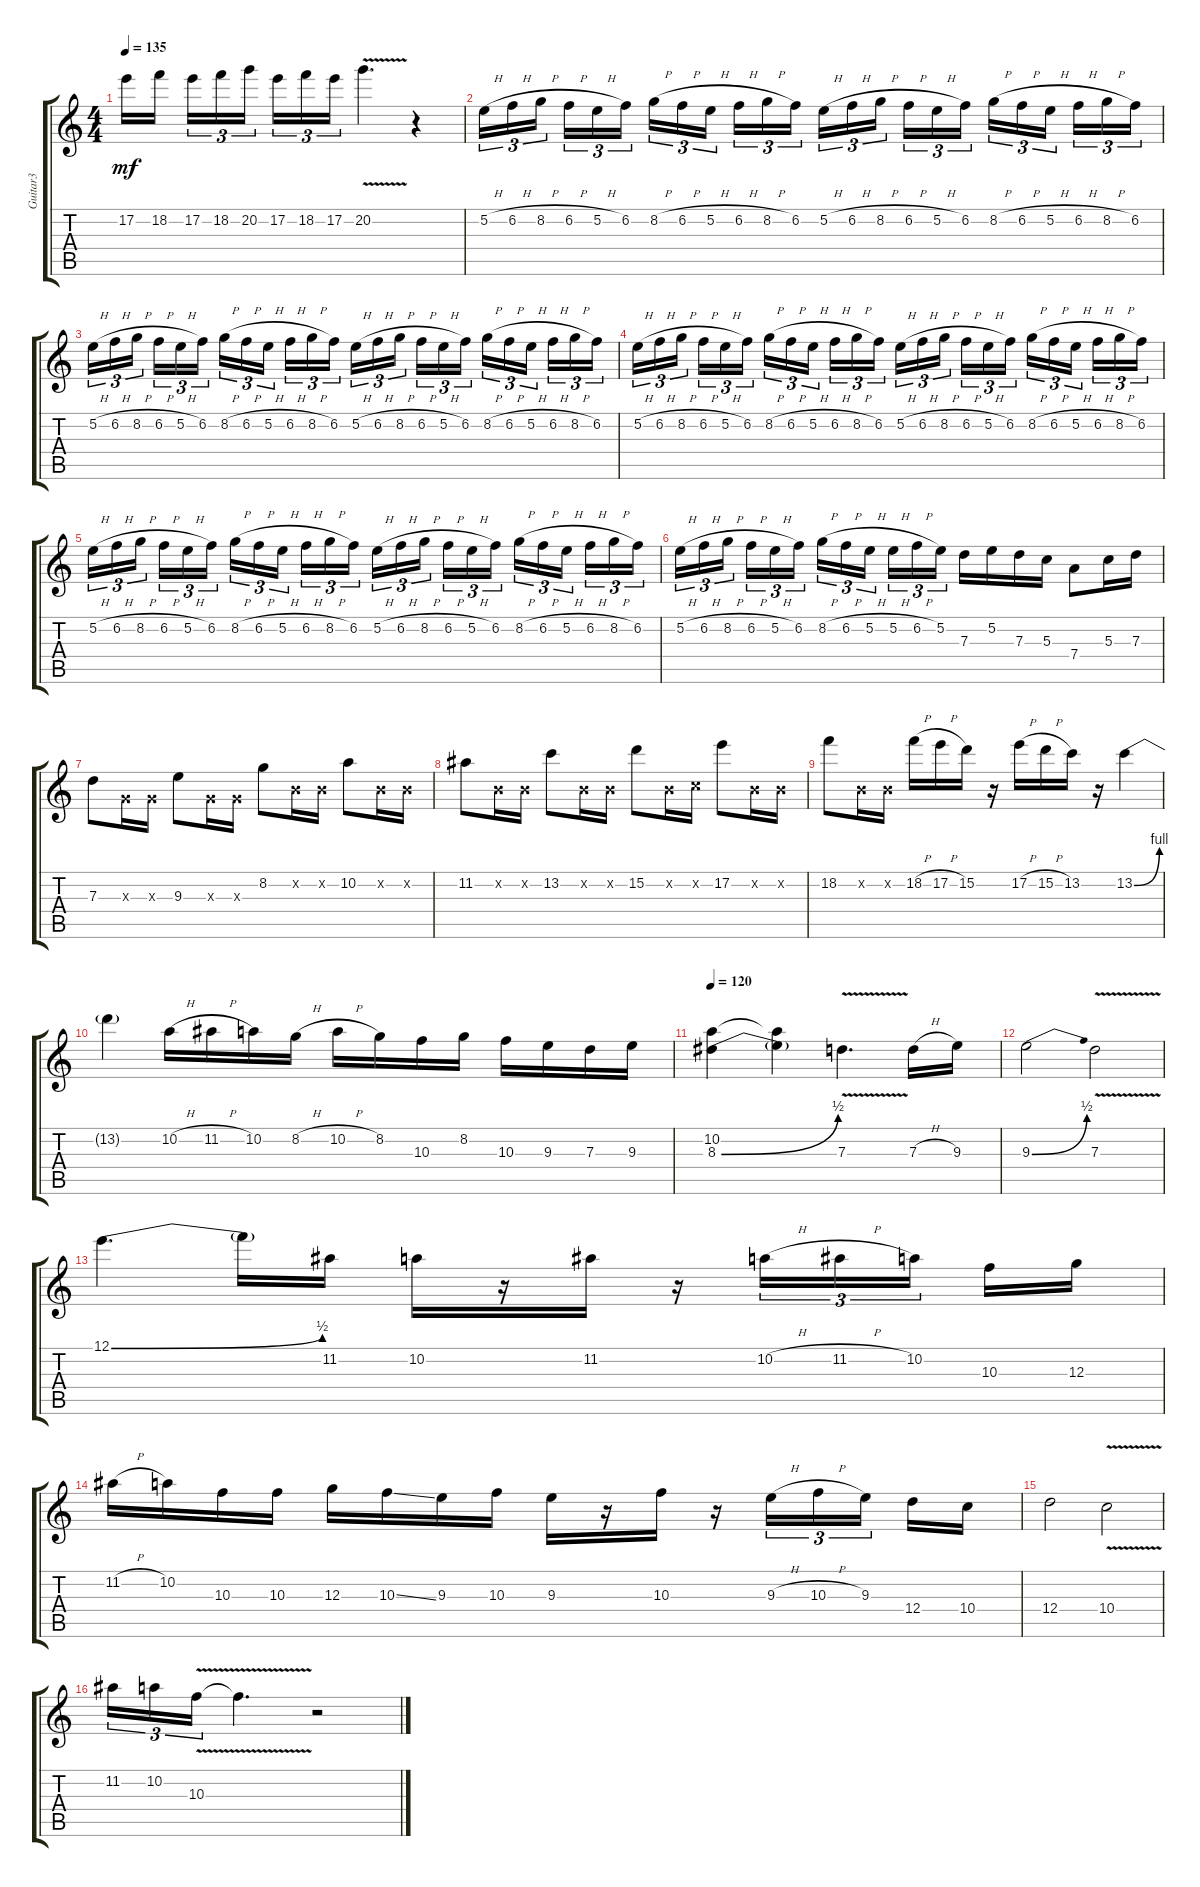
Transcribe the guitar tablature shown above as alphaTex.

\track ("Guitar3" "Guitar3") {instrument overdrivenguitar}
\staff {score tabs}
\tuning (E4 B3 G3 D3 A2 E2) {hide}
\ts (4 4)
\tempo 135
\clef g2
\ks c
17.2.16{dy mf} 18.2.16{beam splitsecondary} 17.2.16{tu (3 2)} 18.2.16{tu (3 2)} 20.2.16{tu (3 2)} 17.2.16{tu (3 2)} 18.2.16{tu (3 2)} 17.2.16{tu (3 2)} 20.2{v}.4{d} r.4 |
5.2{h}.16{tu (3 2)} 6.2{h}.16{tu (3 2)} 8.2{h}.16{tu (3 2) beam splitsecondary} 6.2{h}.16{tu (3 2)} 5.2{h}.16{tu (3 2)} 6.2.16{tu (3 2)} 8.2{h}.16{tu (3 2)} 6.2{h}.16{tu (3 2)} 5.2{h}.16{tu (3 2) beam splitsecondary} 6.2{h}.16{tu (3 2)} 8.2{h}.16{tu (3 2)} 6.2.16{tu (3 2)} 5.2{h}.16{tu (3 2)} 6.2{h}.16{tu (3 2)} 8.2{h}.16{tu (3 2) beam splitsecondary} 6.2{h}.16{tu (3 2)} 5.2{h}.16{tu (3 2)} 6.2.16{tu (3 2)} 8.2{h}.16{tu (3 2)} 6.2{h}.16{tu (3 2)} 5.2{h}.16{tu (3 2) beam splitsecondary} 6.2{h}.16{tu (3 2)} 8.2{h}.16{tu (3 2)} 6.2.16{tu (3 2)} |
5.2{h}.16{tu (3 2)} 6.2{h}.16{tu (3 2)} 8.2{h}.16{tu (3 2) beam splitsecondary} 6.2{h}.16{tu (3 2)} 5.2{h}.16{tu (3 2)} 6.2.16{tu (3 2)} 8.2{h}.16{tu (3 2)} 6.2{h}.16{tu (3 2)} 5.2{h}.16{tu (3 2) beam splitsecondary} 6.2{h}.16{tu (3 2)} 8.2{h}.16{tu (3 2)} 6.2.16{tu (3 2)} 5.2{h}.16{tu (3 2)} 6.2{h}.16{tu (3 2)} 8.2{h}.16{tu (3 2) beam splitsecondary} 6.2{h}.16{tu (3 2)} 5.2{h}.16{tu (3 2)} 6.2.16{tu (3 2)} 8.2{h}.16{tu (3 2)} 6.2{h}.16{tu (3 2)} 5.2{h}.16{tu (3 2) beam splitsecondary} 6.2{h}.16{tu (3 2)} 8.2{h}.16{tu (3 2)} 6.2.16{tu (3 2)} |
5.2{h}.16{tu (3 2)} 6.2{h}.16{tu (3 2)} 8.2{h}.16{tu (3 2) beam splitsecondary} 6.2{h}.16{tu (3 2)} 5.2{h}.16{tu (3 2)} 6.2.16{tu (3 2)} 8.2{h}.16{tu (3 2)} 6.2{h}.16{tu (3 2)} 5.2{h}.16{tu (3 2) beam splitsecondary} 6.2{h}.16{tu (3 2)} 8.2{h}.16{tu (3 2)} 6.2.16{tu (3 2)} 5.2{h}.16{tu (3 2)} 6.2{h}.16{tu (3 2)} 8.2{h}.16{tu (3 2) beam splitsecondary} 6.2{h}.16{tu (3 2)} 5.2{h}.16{tu (3 2)} 6.2.16{tu (3 2)} 8.2{h}.16{tu (3 2)} 6.2{h}.16{tu (3 2)} 5.2{h}.16{tu (3 2) beam splitsecondary} 6.2{h}.16{tu (3 2)} 8.2{h}.16{tu (3 2)} 6.2.16{tu (3 2)} |
5.2{h}.16{tu (3 2)} 6.2{h}.16{tu (3 2)} 8.2{h}.16{tu (3 2) beam splitsecondary} 6.2{h}.16{tu (3 2)} 5.2{h}.16{tu (3 2)} 6.2.16{tu (3 2)} 8.2{h}.16{tu (3 2)} 6.2{h}.16{tu (3 2)} 5.2{h}.16{tu (3 2) beam splitsecondary} 6.2{h}.16{tu (3 2)} 8.2{h}.16{tu (3 2)} 6.2.16{tu (3 2)} 5.2{h}.16{tu (3 2)} 6.2{h}.16{tu (3 2)} 8.2{h}.16{tu (3 2) beam splitsecondary} 6.2{h}.16{tu (3 2)} 5.2{h}.16{tu (3 2)} 6.2.16{tu (3 2)} 8.2{h}.16{tu (3 2)} 6.2{h}.16{tu (3 2)} 5.2{h}.16{tu (3 2) beam splitsecondary} 6.2{h}.16{tu (3 2)} 8.2{h}.16{tu (3 2)} 6.2.16{tu (3 2)} |
5.2{h}.16{tu (3 2)} 6.2{h}.16{tu (3 2)} 8.2{h}.16{tu (3 2) beam splitsecondary} 6.2{h}.16{tu (3 2)} 5.2{h}.16{tu (3 2)} 6.2.16{tu (3 2)} 8.2{h}.16{tu (3 2)} 6.2{h}.16{tu (3 2)} 5.2{h}.16{tu (3 2) beam splitsecondary} 5.2{h}.16{tu (3 2)} 6.2{h}.16{tu (3 2)} 5.2.16{tu (3 2)} 7.3.16 5.2.16 7.3.16 5.3.16 7.4.8 5.3.16 7.3.16 |
7.3.8 0.3{x}.16 0.3{x}.16 9.3.8 0.3{x}.16 0.3{x}.16 8.2.8 0.2{x}.16 0.2{x}.16 10.2.8 0.2{x}.16 0.2{x}.16 |
11.2.8 0.2{x}.16 0.2{x}.16 13.2.8 0.2{x}.16 0.2{x}.16 15.2.8 0.2{x}.16 1.2{x}.16 17.2.8 0.2{x}.16 0.2{x}.16 |
18.2.8 0.2{x}.16 0.2{x}.16 18.2{h}.16 17.2{h}.16 15.2.16 r.16 17.2{h}.16 15.2{h}.16 13.2.16 r.16 13.2{be (bend 0 0 60 4)}.4 |
13.2{t}.4 10.2{h}.16 11.2{h}.16 10.2.16 8.2{h}.16 10.2{h}.16 8.2.16 10.3.16 8.2.16 10.3.16 9.3.16 7.3.16 9.3.16 |
\tempo 120
(10.2 8.3{be (bend 0 0 60 2)}).4 (10.2{t} 8.3{t}).4 7.3{v}.4{d} 7.3{h}.16 9.3.16 |
9.3{be (bend 0 0 60 2)}.2 7.3{v}.2 |
12.1{be (bend 0 0 60 2)}.4{d} 12.1{t}.16 11.2.16 10.2.16 r.16 11.2.16 r.16 10.2{h}.16{tu (3 2)} 11.2{h}.16{tu (3 2)} 10.2.16{tu (3 2) beam splitsecondary} 10.3.16 12.3.16 |
11.2{h}.16 10.2.16 10.3.16 10.3.16 12.3.16 10.3{ss}.16 9.3.16 10.3.16 9.3.16 r.16 10.3.16 r.16 9.3{h}.16{tu (3 2)} 10.3{h}.16{tu (3 2)} 9.3.16{tu (3 2) beam splitsecondary} 12.4.16 10.4.16 |
12.4.2 10.4{v}.2 |
11.2.16{tu (3 2)} 10.2.16{tu (3 2)} 10.3{v}.16{tu (3 2)} 10.3{t}.4{d} r.2
